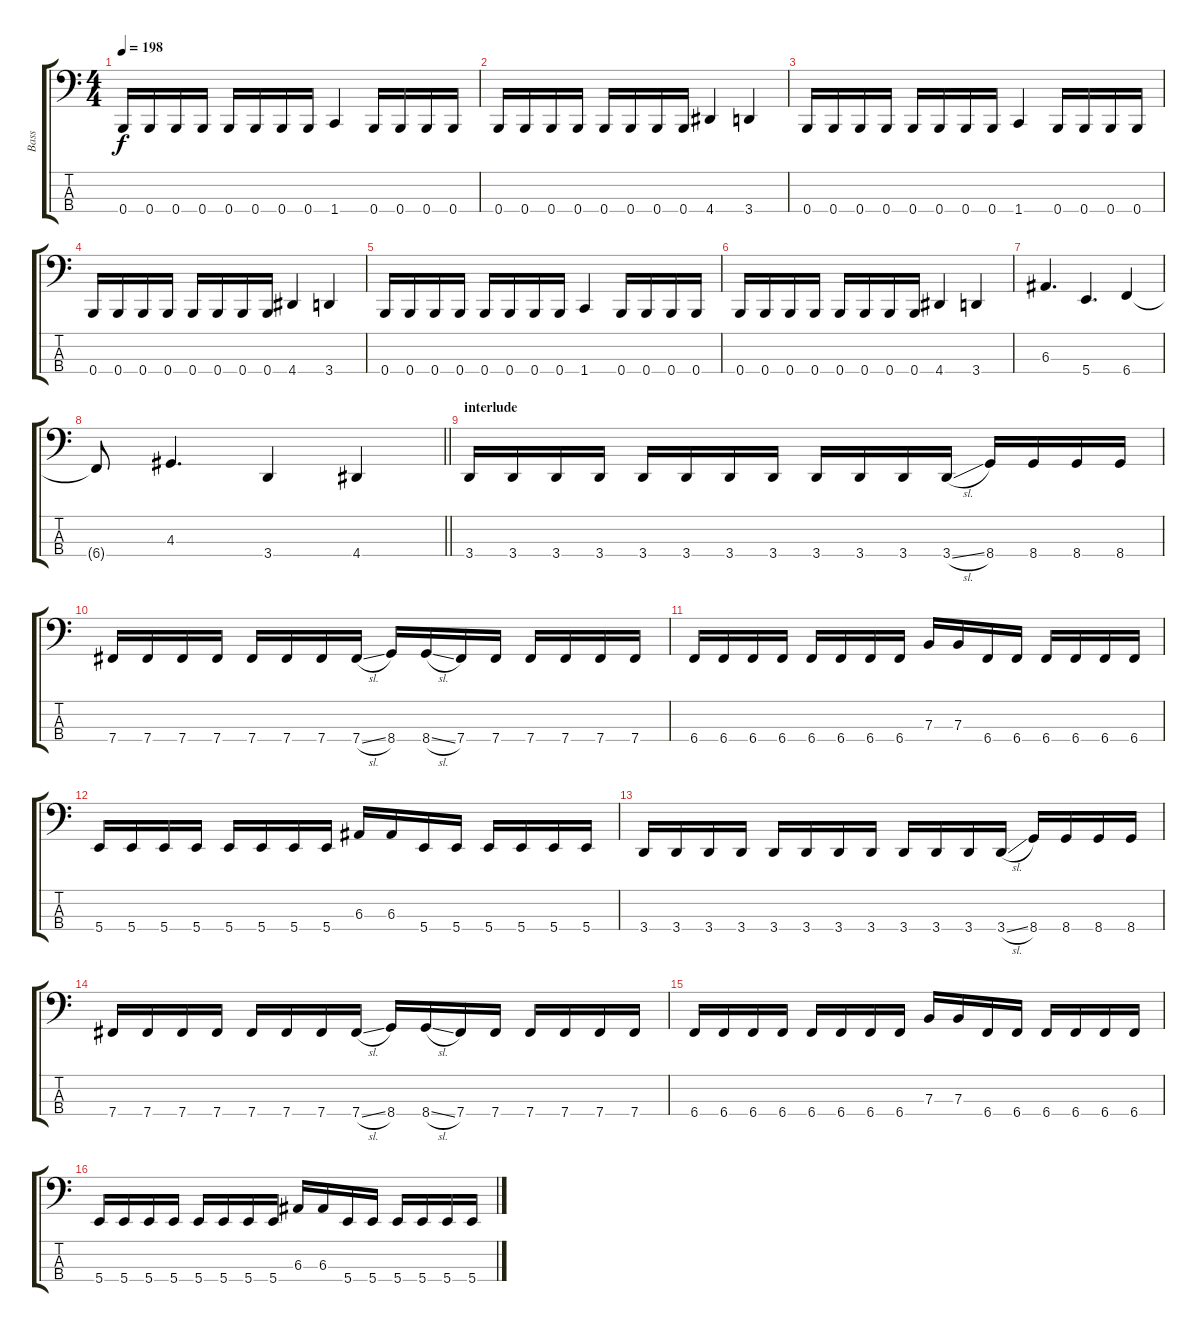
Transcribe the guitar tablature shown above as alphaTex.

\track ("Bass" "Bass") {instrument electricbassfinger}
\staff {score tabs}
\tuning (D2 A1 E1 B0) {hide}
\ts (4 4)
\tempo 198
\clef f4
\ks c
0.4.16{dy f} 0.4.16 0.4.16 0.4.16 0.4.16 0.4.16 0.4.16 0.4.16 1.4.4 0.4.16 0.4.16 0.4.16 0.4.16 |
0.4.16 0.4.16 0.4.16 0.4.16 0.4.16 0.4.16 0.4.16 0.4.16 4.4.4 3.4.4 |
0.4.16 0.4.16 0.4.16 0.4.16 0.4.16 0.4.16 0.4.16 0.4.16 1.4.4 0.4.16 0.4.16 0.4.16 0.4.16 |
0.4.16 0.4.16 0.4.16 0.4.16 0.4.16 0.4.16 0.4.16 0.4.16 4.4.4 3.4.4 |
0.4.16 0.4.16 0.4.16 0.4.16 0.4.16 0.4.16 0.4.16 0.4.16 1.4.4 0.4.16 0.4.16 0.4.16 0.4.16 |
0.4.16 0.4.16 0.4.16 0.4.16 0.4.16 0.4.16 0.4.16 0.4.16 4.4.4 3.4.4 |
6.3.4{d} 5.4.4{d} 6.4.4 |
\barLineRight lightlight
6.4{t}.8 4.3.4{d} 3.4.4 4.4.4 |
\section ("" "interlude")
3.4.16 3.4.16 3.4.16 3.4.16 3.4.16 3.4.16 3.4.16 3.4.16 3.4.16 3.4.16 3.4.16 3.4{sl}.16 8.4.16 8.4.16 8.4.16 8.4.16 |
7.4.16 7.4.16 7.4.16 7.4.16 7.4.16 7.4.16 7.4.16 7.4{sl}.16 8.4.16 8.4{sl}.16 7.4.16 7.4.16 7.4.16 7.4.16 7.4.16 7.4.16 |
6.4.16 6.4.16 6.4.16 6.4.16 6.4.16 6.4.16 6.4.16 6.4.16 7.3.16 7.3.16 6.4.16 6.4.16 6.4.16 6.4.16 6.4.16 6.4.16 |
5.4.16 5.4.16 5.4.16 5.4.16 5.4.16 5.4.16 5.4.16 5.4.16 6.3.16 6.3.16 5.4.16 5.4.16 5.4.16 5.4.16 5.4.16 5.4.16 |
3.4.16 3.4.16 3.4.16 3.4.16 3.4.16 3.4.16 3.4.16 3.4.16 3.4.16 3.4.16 3.4.16 3.4{sl}.16 8.4.16 8.4.16 8.4.16 8.4.16 |
7.4.16 7.4.16 7.4.16 7.4.16 7.4.16 7.4.16 7.4.16 7.4{sl}.16 8.4.16 8.4{sl}.16 7.4.16 7.4.16 7.4.16 7.4.16 7.4.16 7.4.16 |
6.4.16 6.4.16 6.4.16 6.4.16 6.4.16 6.4.16 6.4.16 6.4.16 7.3.16 7.3.16 6.4.16 6.4.16 6.4.16 6.4.16 6.4.16 6.4.16 |
5.4.16 5.4.16 5.4.16 5.4.16 5.4.16 5.4.16 5.4.16 5.4.16 6.3.16 6.3.16 5.4.16 5.4.16 5.4.16 5.4.16 5.4.16 5.4.16
